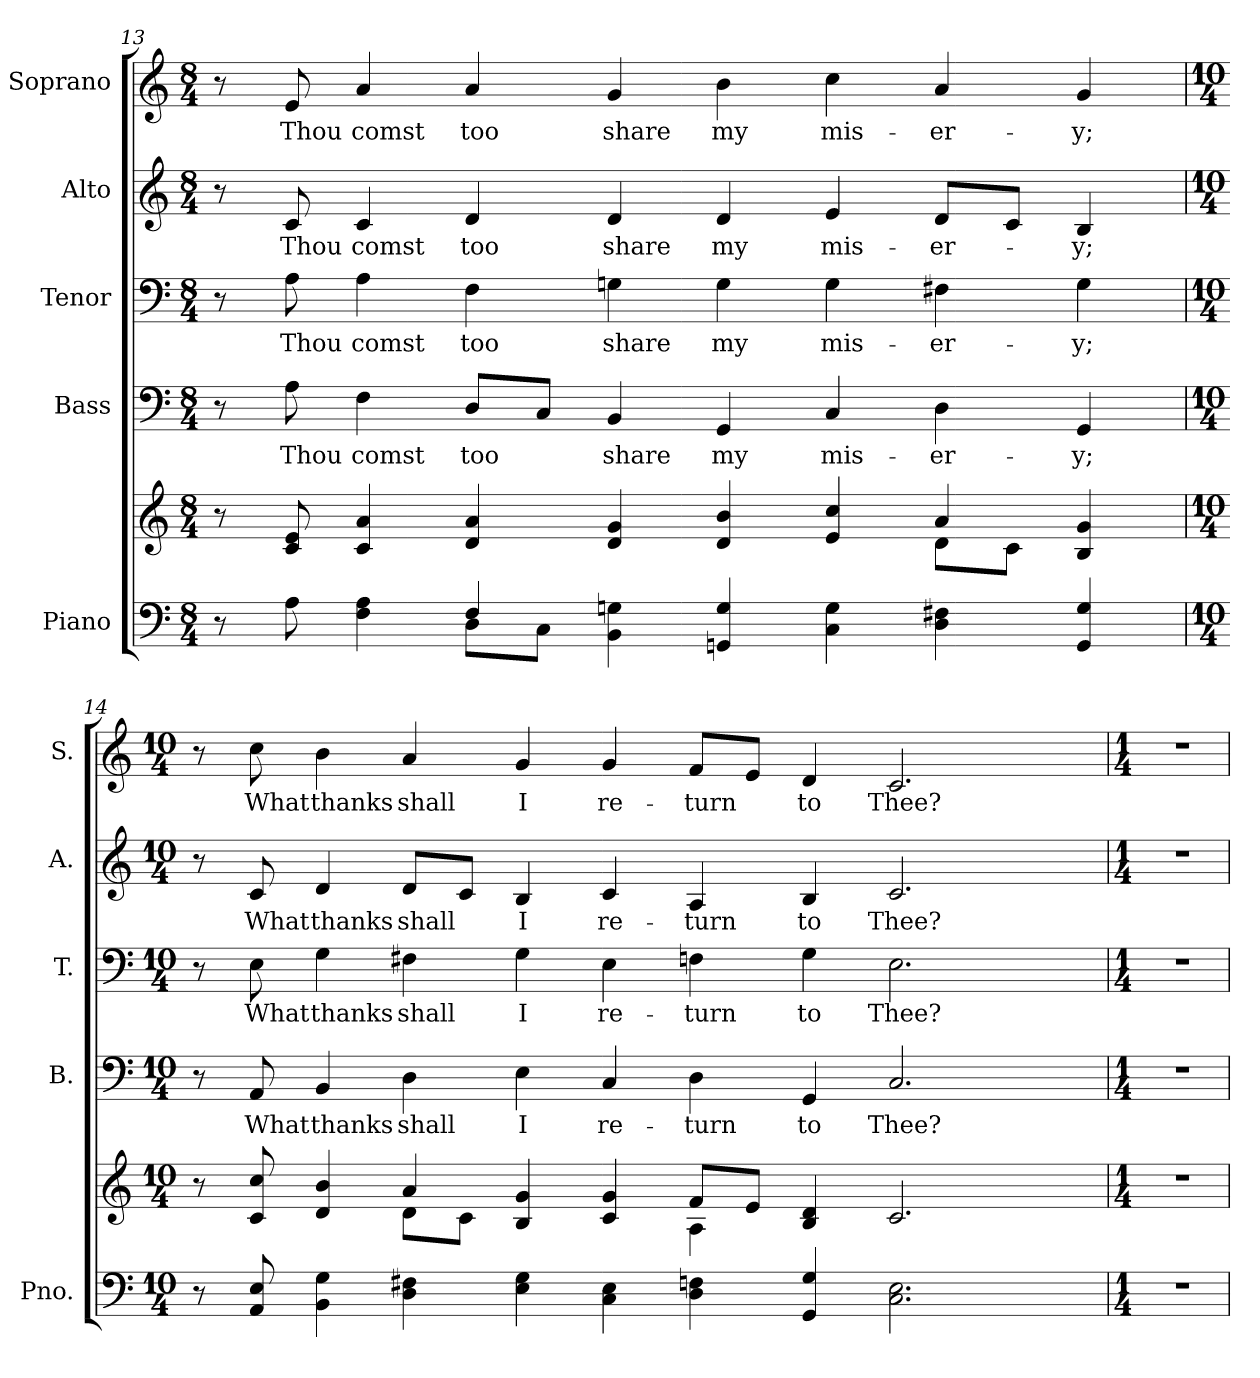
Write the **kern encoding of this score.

**kern	**kern	**kern	**text	**kern	**text	**kern	**text	**kern	**text
*part5	*part5	*part4	*part4	*part3	*part3	*part2	*part2	*part1	*part1
*staff6	*staff5	*staff4	*staff4	*staff3	*staff3	*staff2	*staff2	*staff1	*staff1
*I"Piano	*	*I"Bass	*	*I"Tenor	*	*I"Alto	*	*I"Soprano	*
*I'Pno.	*	*I'B.	*	*I'T.	*	*I'A.	*	*I'S.	*
!!LO:PB:g=z
*clefF4	*clefG2	*clefF4	*	*clefF4	*	*clefG2	*	*clefG2	*
*k[]	*k[]	*k[]	*	*k[]	*	*k[]	*	*k[]	*
*C:	*C:	*C:	*	*C:	*	*C:	*	*C:	*
*M8/4	*M8/4	*M8/4	*	*M8/4	*	*M8/4	*	*M8/4	*
=13	=13	=13	=13	=13	=13	=13	=13	=13	=13
*^	*^	*	*	*	*	*	*	*	*
8r	2ryy	8r	1ryy	8r	.	8r	.	8r	.	8r	.
!	!	!	!	!	!LO:LY:b:color=#000000	!	!	!	!	!	!
!	!	!	!	!	!	!	!LO:LY:b:color=#000000	!	!	!	!
!	!	!	!	!	!	!	!	!	!LO:LY:b:color=#000000	!	!
!	!	!	!	!	!	!	!	!	!	!	!LO:LY:b:color=#000000
8Ai\	.	8ci/ 8ei	.	8Ai\	Thou	8Ai\	Thou	8ci/	Thou	8ei/	Thou
!	!	!	!	!	!LO:LY:b:color=#000000	!	!	!	!	!	!
!	!	!	!	!	!	!	!LO:LY:b:color=#000000	!	!	!	!
!	!	!	!	!	!	!	!	!	!LO:LY:b:color=#000000	!	!
!	!	!	!	!	!	!	!	!	!	!	!LO:LY:b:color=#000000
4Fi\ 4Ai	.	4ci/ 4ai	.	4Fi\	comst	4Ai\	comst	4ci/	comst	4ai/	comst
!	!	!	!	!	!LO:LY:b:color=#000000	!	!	!	!	!	!
!	!	!	!	!	!	!	!LO:LY:b:color=#000000	!	!	!	!
!	!	!	!	!	!	!	!	!	!LO:LY:b:color=#000000	!	!
!	!	!	!	!	!	!	!	!	!	!	!LO:LY:b:color=#000000
4Fi/	8Di\L	4di/ 4ai	.	8Di/L	too	4Fi\	too	4di/	too	4ai/	too
.	8Ci\J	.	.	8Ci/J	.	.	.	.	.	.	.
!	!	!	!	!	!LO:LY:b:color=#000000	!	!	!	!	!	!
!	!	!	!	!	!	!	!LO:LY:b:color=#000000	!	!	!	!
!	!	!	!	!	!	!	!	!	!LO:LY:b:color=#000000	!	!
!	!	!	!	!	!	!	!	!	!	!	!LO:LY:b:color=#000000
4BBi\ 4Gni	4ryy	4di/ 4gi	.	4BBi/	share	4Gni\	share	4di/	share	4gi/	share
!	!	!	!	!	!LO:LY:b:color=#000000	!	!	!	!	!	!
!	!	!	!	!	!	!	!LO:LY:b:color=#000000	!	!	!	!
!	!	!	!	!	!	!	!	!	!LO:LY:b:color=#000000	!	!
!	!	!	!	!	!	!	!	!	!	!	!LO:LY:b:color=#000000
4GGni/ 4Gi	1ryy	4di/ 4bi	2ryy	4GGi/	my	4Gi\	my	4di/	my	4bi\	my
!	!	!	!	!	!LO:LY:b:color=#000000	!	!	!	!	!	!
!	!	!	!	!	!	!	!LO:LY:b:color=#000000	!	!	!	!
!	!	!	!	!	!	!	!	!	!LO:LY:b:color=#000000	!	!
!	!	!	!	!	!	!	!	!	!	!	!LO:LY:b:color=#000000
4Ci\ 4Gi	.	4ei/ 4cci	.	4Ci/	mis-	4Gi\	mis-	4ei/	mis-	4cci\	mis-
!	!	!	!	!	!LO:LY:b:color=#000000	!	!	!	!	!	!
!	!	!	!	!	!	!	!LO:LY:b:color=#000000	!	!	!	!
!	!	!	!	!	!	!	!	!	!LO:LY:b:color=#000000	!	!
!	!	!	!	!	!	!	!	!	!	!	!LO:LY:b:color=#000000
4Di\ 4F#Xi	.	4ai/	8di\L	4Di\	-er-	4F#Xi\	-er-	8di/L	-er-	4ai/	-er-
.	.	.	8ci\J	.	.	.	.	8ci/J	.	.	.
!	!	!	!	!	!LO:LY:b:color=#000000	!	!	!	!	!	!
!	!	!	!	!	!	!	!LO:LY:b:color=#000000	!	!	!	!
!	!	!	!	!	!	!	!	!	!LO:LY:b:color=#000000	!	!
!	!	!	!	!	!	!	!	!	!	!	!LO:LY:b:color=#000000
4GGi/ 4Gi	.	4Bi/ 4gi	4ryy	4GGi/	-y;	4Gi\	-y;	4Bi/	-y;	4gi/	-y;
*v	*v	*	*	*	*	*	*	*	*	*	*
!!LO:PB:g=z
=14	=14	=14	=14	=14	=14	=14	=14	=14	=14	=14
*M10/4	*M10/4	*	*M10/4	*	*M10/4	*	*M10/4	*	*M10/4	*
8r	8r	2ryy	8r	.	8r	.	8r	.	8r	.
!	!	!	!	!LO:LY:b:color=#000000	!	!	!	!	!	!
!	!	!	!	!	!	!LO:LY:b:color=#000000	!	!	!	!
!	!	!	!	!	!	!	!	!LO:LY:b:color=#000000	!	!
!	!	!	!	!	!	!	!	!	!	!LO:LY:b:color=#000000
8AAi/ 8Ei	8ci/ 8cci	.	8AAi/	What	8Ei\	What	8ci/	What	8cci\	What
!	!	!	!	!LO:LY:b:color=#000000	!	!	!	!	!	!
!	!	!	!	!	!	!LO:LY:b:color=#000000	!	!	!	!
!	!	!	!	!	!	!	!	!LO:LY:b:color=#000000	!	!
!	!	!	!	!	!	!	!	!	!	!LO:LY:b:color=#000000
4BBi\ 4Gi	4di/ 4bi	.	4BBi/	thanks	4Gi\	thanks	4di/	thanks	4bi\	thanks
!	!	!	!	!LO:LY:b:color=#000000	!	!	!	!	!	!
!	!	!	!	!	!	!LO:LY:b:color=#000000	!	!	!	!
!	!	!	!	!	!	!	!	!LO:LY:b:color=#000000	!	!
!	!	!	!	!	!	!	!	!	!	!LO:LY:b:color=#000000
4Di\ 4F#Xi	4ai/	8di\L	4Di\	shall	4F#Xi\	shall	8di/L	shall	4ai/	shall
.	.	8ci\J	.	.	.	.	8ci/J	.	.	.
!	!	!	!	!LO:LY:b:color=#000000	!	!	!	!	!	!
!	!	!	!	!	!	!LO:LY:b:color=#000000	!	!	!	!
!	!	!	!	!	!	!	!	!LO:LY:b:color=#000000	!	!
!	!	!	!	!	!	!	!	!	!	!LO:LY:b:color=#000000
4Ei\ 4Gi	4Bi/ 4gi	4ryy	4Ei\	I	4Gi\	I	4Bi/	I	4gi/	I
!	!	!	!	!LO:LY:b:color=#000000	!	!	!	!	!	!
!	!	!	!	!	!	!LO:LY:b:color=#000000	!	!	!	!
!	!	!	!	!	!	!	!	!LO:LY:b:color=#000000	!	!
!	!	!	!	!	!	!	!	!	!	!LO:LY:b:color=#000000
4Ci\ 4Ei	4ci/ 4gi	4ryy	4Ci/	re-	4Ei\	re-	4ci/	re-	4gi/	re-
!	!	!	!	!LO:LY:b:color=#000000	!	!	!	!	!	!
!	!	!	!	!	!	!LO:LY:b:color=#000000	!	!	!	!
!	!	!	!	!	!	!	!	!LO:LY:b:color=#000000	!	!
!	!	!	!	!	!	!	!	!	!	!LO:LY:b:color=#000000
4Di\ 4Fni	8fi/L	4Ai\	4Di\	-turn	4Fni\	-turn	4Ai/	-turn	8fi/L	-turn
.	8ei/J	.	.	.	.	.	.	.	8ei/J	.
!	!	!	!	!LO:LY:b:color=#000000	!	!	!	!	!	!
!	!	!	!	!	!	!LO:LY:b:color=#000000	!	!	!	!
!	!	!	!	!	!	!	!	!LO:LY:b:color=#000000	!	!
!	!	!	!	!	!	!	!	!	!	!LO:LY:b:color=#000000
4GGi/ 4Gi	4Bi/ 4di	2ryy	4GGi/	to	4Gi\	to	4Bi/	to	4di/	to
!	!	!	!	!LO:LY:b:color=#000000	!	!	!	!	!	!
!	!	!	!	!	!	!LO:LY:b:color=#000000	!	!	!	!
!	!	!	!	!	!	!	!	!LO:LY:b:color=#000000	!	!
!	!	!	!	!	!	!	!	!	!	!LO:LY:b:color=#000000
2.Ci\ 2.Ei	2.ci/	.	2.Ci/	Thee?	2.Ei\	Thee?	2.ci/	Thee?	2.ci/	Thee?
.	.	2ryy	.	.	.	.	.	.	.	.
*	*v	*v	*	*	*	*	*	*	*	*
!!LO:PB:g=z
=15	=15	=15	=15	=15	=15	=15	=15	=15	=15
*M1/4	*M1/4	*M1/4	*	*M1/4	*	*M1/4	*	*M1/4	*
*	*^	*	*	*	*	*	*	*	*
!LO:N:vis=1	!LO:N:vis=1	!	!LO:N:vis=1	!	!LO:N:vis=1	!	!LO:N:vis=1	!	!LO:N:vis=1	!
*	*v	*v	*	*	*	*	*	*	*	*
4r	4r	4r	.	4r	.	4r	.	4r	.
=	=	=	=	=	=	=	=	=	=
*-	*-	*-	*-	*-	*-	*-	*-	*-	*-
